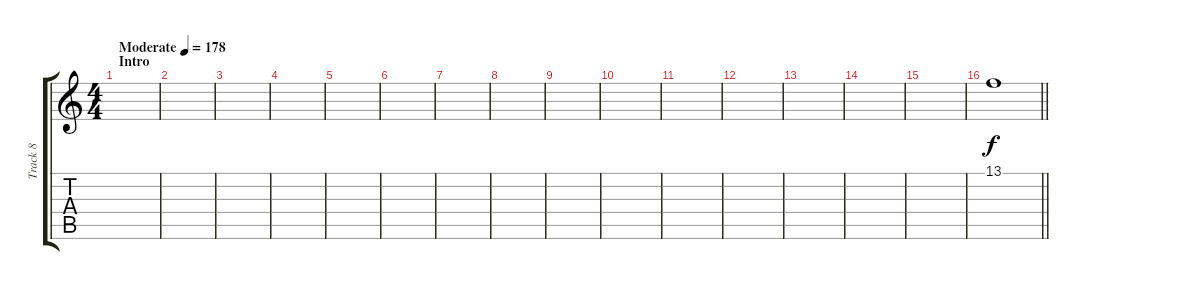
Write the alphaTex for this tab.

\track ("Track 8" "Track 8") {instrument reversecymbal}
\staff {score tabs}
\tuning (E4 B3 G3 D3 A2 E2) {hide}
\ts (4 4)
\section ("" "Intro")
\tempo (178 "Moderate")
\clef g2
\ks c
|
|
|
|
|
|
|
|
|
|
|
|
|
|
|
\barLineRight lightlight
13.1.1
